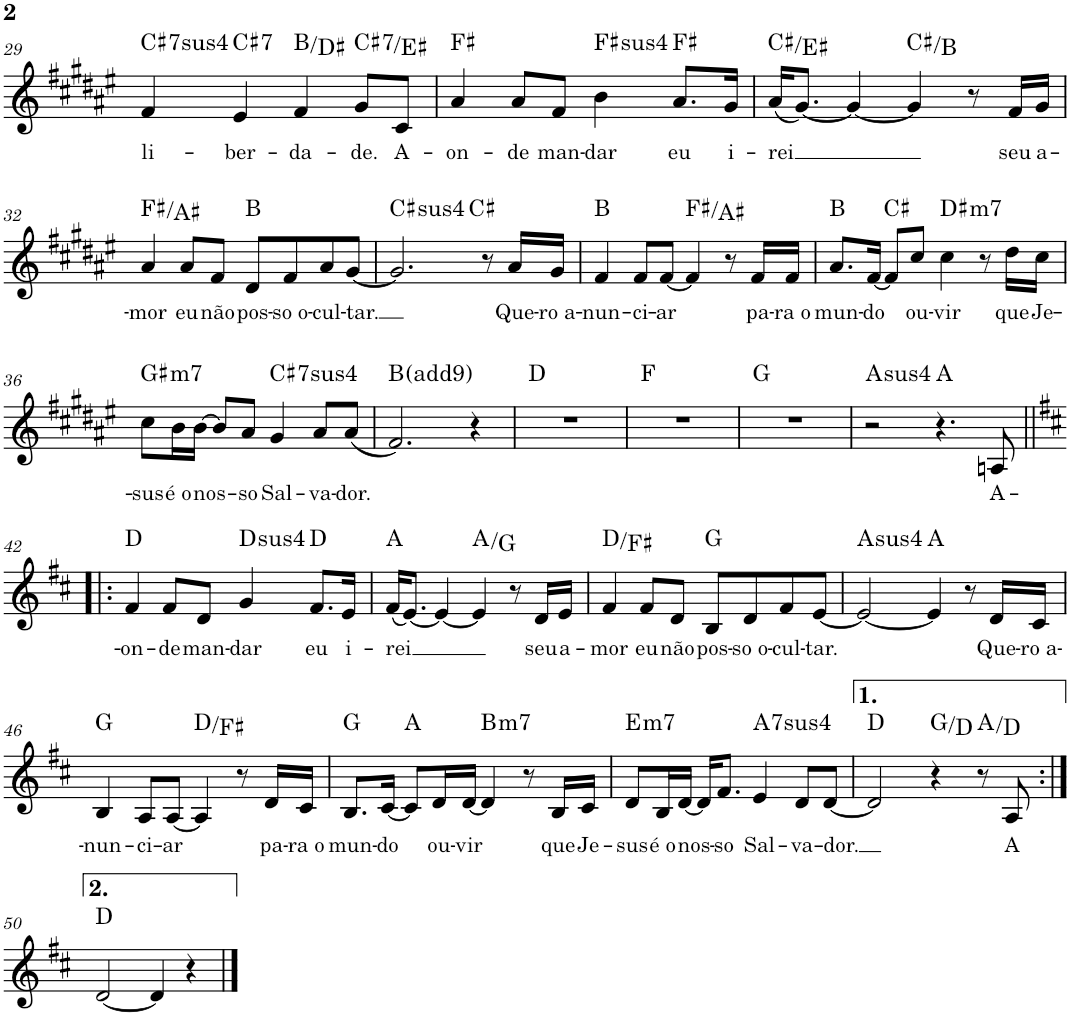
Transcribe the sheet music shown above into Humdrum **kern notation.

**kern	**text	**harte
*part1	*part1	*part1
*staff1	*staff1	*
*I"Voz	*	*
*I'Vo.	*	*
!!LO:PB:g=z
*clefG2	*	*
*k[f#c#g#d#a#e#]	*	*
*M4/4	*	*
*met(c)	*	*
=29	=29	=29
!	!LO:LY:b	!LO:H:kt=74
4f#/	li-	C#:sus4(7)
!	!LO:LY:b	!LO:H:kt=7
4e#/	-ber-	C#:7
!	!LO:LY:b	!
4f#/	-da-	B:maj/3
!	!LO:LY:b	!LO:H:kt=7
8g#/L	-de.	C#:7/3
!	!LO:LY:b	!
8c#/J	A-	.
=30	=30	=30
!	!LO:LY:b	!
4a#/	-on-	F#:maj
!	!LO:LY:b	!
8a#/L	-de	.
!	!LO:LY:b	!
8f#/J	man-	.
!	!LO:LY:b	!LO:H:kt=4
4b\	-dar	F#:sus4
!	!LO:LY:b	!
8.a#/L	eu	F#:maj
!	!LO:LY:b	!
16g#/Jk	i-	.
=31	=31	=31
!	!LO:LY:b	!
(16a#/KL	-rei	C#:maj/3
[8.g#/J)	.	.
4g#/_	.	.
4g#/]	.	C#:maj/b7
8r	.	.
!	!LO:LY:b	!
16f#/LL	seu	.
!	!LO:LY:b	!
16g#/JJ	a-	.
!!LO:LB:g=z
=32	=32	=32
!	!LO:LY:b	!
4a#/	-mor	F#:maj/3
!	!LO:LY:b	!
8a#/L	eu	.
!	!LO:LY:b	!
8f#/J	não	.
!	!LO:LY:b	!
8d#/L	pos-	B:maj
!	!LO:LY:b	!
8f#/	-so o-	.
!	!LO:LY:b	!
8a#/	-cul-	.
!	!LO:LY:b	!
[8g#/J	-tar.	.
=33	=33	=33
!	!	!LO:H:kt=4
*^	*	*
2.g#/]	2ryy	.	C#:sus4
.	8ryy	.	.
.	4.ryy	.	C#:maj
8r	.	.	.
!	!	!LO:LY:b	!
16a#/LL	.	Que-	.
!	!	!LO:LY:b	!
16g#/JJ	.	-ro a-	.
=34	=34	=34	=34
!	!	!LO:LY:b	!
*v	*v	*	*
4f#/	-nun-	B:maj
!	!LO:LY:b	!
8f#/L	-ci-	.
!	!LO:LY:b	!
[8f#/J	-ar	.
4f#/]	.	F#:maj/3
8r	.	.
!	!LO:LY:b	!
16f#/LL	pa-	.
!	!LO:LY:b	!
16f#/JJ	-ra o	.
=35	=35	=35
!	!LO:LY:b	!
8.a#/L	mun-	B:maj
!	!LO:LY:b	!
[16f#/Jk	-do	.
8f#/L]	.	C#:maj
!	!LO:LY:b	!
8cc#/J	ou-	.
!	!LO:LY:b	!LO:H:kt=m7
4cc#\	-vir	D#:min7
8r	.	.
!	!LO:LY:b	!
16dd#\LL	que	.
!	!LO:LY:b	!
16cc#\JJ	Je-	.
!!LO:LB:g=z
=36	=36	=36
!	!LO:LY:b	!LO:H:kt=m7
8cc#\L	-sus	G#:min7
!	!LO:LY:b	!
16b\L	é o	.
!	!LO:LY:b	!
[16b\JJ	nos-	.
8b/L]	.	.
!	!LO:LY:b	!
8a#/J	-so	.
!	!LO:LY:b	!LO:H:kt=74
4g#/	Sal-	C#:sus4(7)
!	!LO:LY:b	!
8a#/L	-va-	.
!	!LO:LY:b	!
(8a#/J	-dor.	.
=37	=37	=37
2.f#/)	.	B:maj(9)
4r	.	.
=38	=38	=38
1r	.	D:maj
=39	=39	=39
1r	.	F:maj
=40	=40	=40
1r	.	G:maj
=41	=41	=41
!	!	!LO:H:kt=4
2r	.	A:sus4
4.r	.	A:maj
!	!LO:LY:b	!
8An/	A-	.
!!LO:LB:g=z
=42!|:	=42!|:	=42!|:
*k[f#c#]	*	*
!	!LO:LY:b	!
4f#/	-on-	D:maj
!	!LO:LY:b	!
8f#/L	-de	.
!	!LO:LY:b	!
8d/J	man-	.
!	!LO:LY:b	!LO:H:kt=4
4g/	-dar	D:sus4
!	!LO:LY:b	!
8.f#/L	eu	D:maj
!	!LO:LY:b	!
16e/Jk	i-	.
=43	=43	=43
!	!LO:LY:b	!
(16f#/KL	-rei	A:maj
[8.e/J)	.	.
4e/_	.	.
4e/]	.	A:maj/b7
8r	.	.
!	!LO:LY:b	!
16d/LL	seu	.
!	!LO:LY:b	!
16e/JJ	a-	.
=44	=44	=44
!	!LO:LY:b	!
4f#/	-mor	D:maj/3
!	!LO:LY:b	!
8f#/L	eu	.
!	!LO:LY:b	!
8d/J	não	.
!	!LO:LY:b	!
8B/L	pos-	G:maj
!	!LO:LY:b	!
8d/	-so o-	.
!	!LO:LY:b	!
8f#/	-cul-	.
!	!LO:LY:b	!
[8e/J	-tar.	.
=45	=45	=45
!	!	!LO:H:kt=4
2e/_	.	A:sus4
4e/]	.	A:maj
8r	.	.
!	!LO:LY:b	!
16d/LL	Que-	.
!	!LO:LY:b	!
16c#/JJ	-ro a-	.
!!LO:LB:g=z
=46	=46	=46
!	!LO:LY:b	!
4B/	-nun-	G:maj
!	!LO:LY:b	!
8A/L	-ci-	.
!	!LO:LY:b	!
[8A/J	-ar	.
4A/]	.	D:maj/3
8r	.	.
!	!LO:LY:b	!
16d/LL	pa-	.
!	!LO:LY:b	!
16c#/JJ	-ra o	.
=47	=47	=47
!	!LO:LY:b	!
8.B/L	mun-	G:maj
!	!LO:LY:b	!
[16c#/Jk	-do	.
8c#/L]	.	A:maj
!	!LO:LY:b	!
16d/L	ou-	.
!	!LO:LY:b	!
[16d/JJ	-vir	.
!	!	!LO:H:kt=m7
4d/]	.	B:min7
8r	.	.
!	!LO:LY:b	!
16B/LL	que	.
!	!LO:LY:b	!
16c#/JJ	Je-	.
=48	=48	=48
!	!LO:LY:b	!LO:H:kt=m7
8d/L	-sus	E:min7
!	!LO:LY:b	!
16B/L	é o	.
!	!LO:LY:b	!
[16d/JJ	nos-	.
16d/KL]	.	.
!	!LO:LY:b	!
8.f#/J	-so	.
!	!LO:LY:b	!LO:H:kt=74
4e/	Sal-	A:sus4(7)
!	!LO:LY:b	!
8d/L	-va-	.
!	!LO:LY:b	!
[8d/J	-dor.	.
=49	=49	=49
2d/]	.	D:maj
4r	.	G:maj/5
8r	.	A:maj/4
!	!LO:LY:b	!
8A/	A	.
!!LO:LB:g=z
=50:|!	=50:|!	=50:|!
[2d/	.	D:maj
4d/]	.	.
4r	.	.
==	==	==
*-	*-	*-
